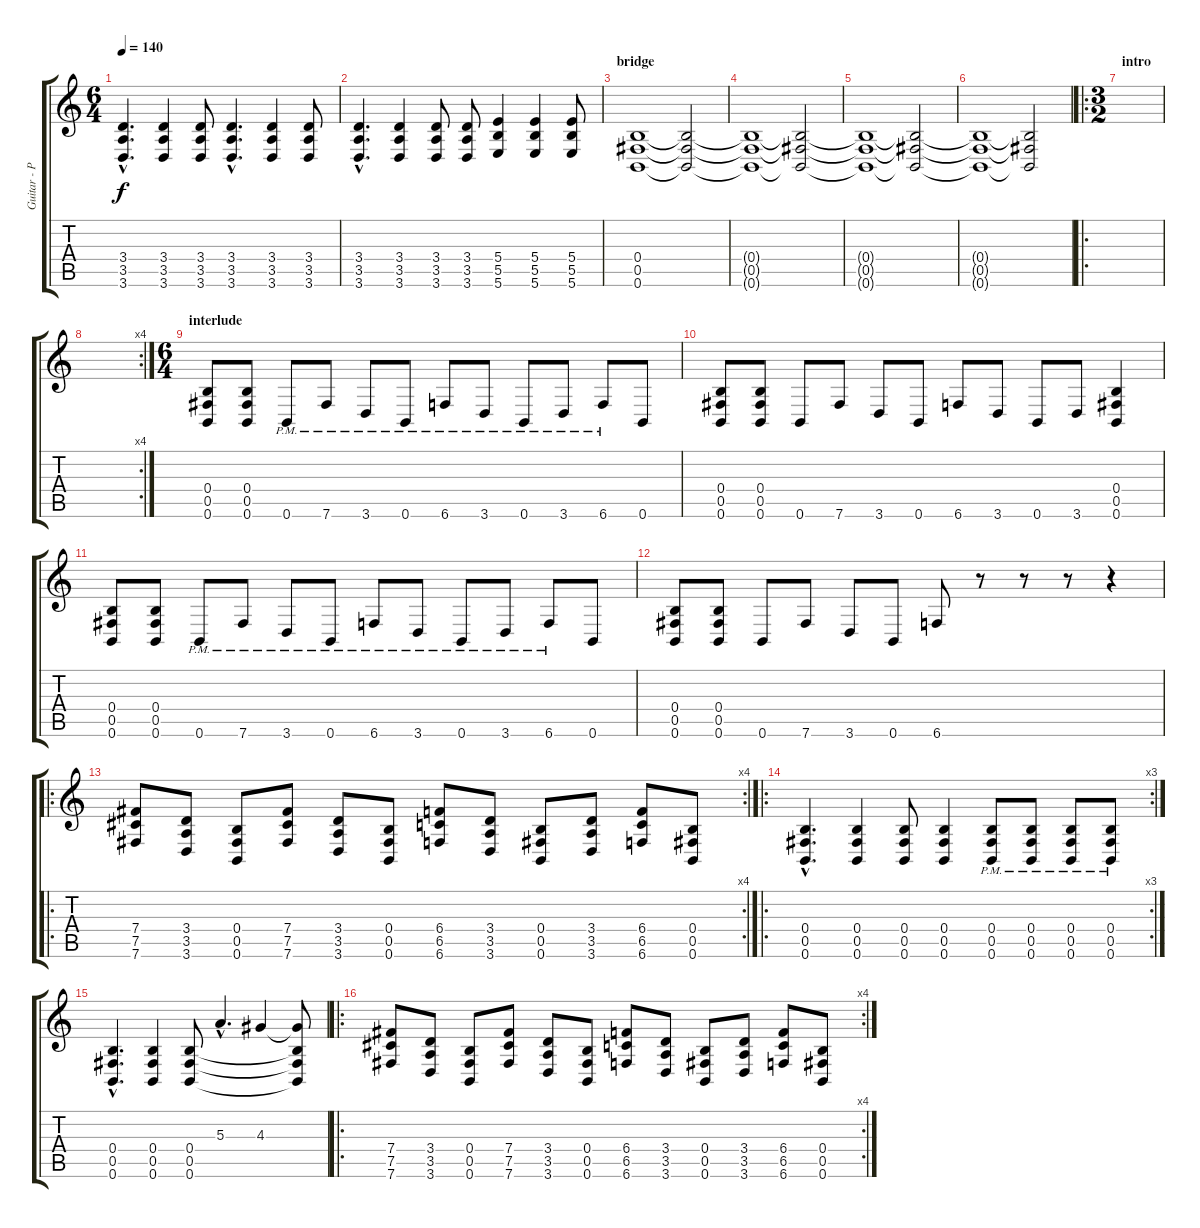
\track ("Guitar - Pete" "Guitar - P") {instrument overdrivenguitar}
\staff {score tabs}
\tuning (Db4 Ab3 E3 B2 Gb2 B1) {hide}
\ts (6 4)
\tempo 140
\clef g2
\ks c
(3.4{hac} 3.5{hac} 3.6{hac}).4{d dy f} (3.4 3.5 3.6).4 (3.4 3.5 3.6).8 (3.4{hac} 3.5{hac} 3.6{hac}).4{d} (3.4 3.5 3.6).4 (3.4 3.5 3.6).8 |
(3.4{hac} 3.5{hac} 3.6{hac}).4{d} (3.4 3.5 3.6).4 (3.4 3.5 3.6).8 (3.4 3.5 3.6).8 (5.4 5.5 5.6).4 (5.4 5.5 5.6).4 (5.4 5.5 5.6).8 |
\section ("" "bridge")
(0.4 0.5 0.6).1 (0.4{t} 0.5{t} 0.6{t}).2 |
(0.4{t} 0.5{t} 0.6{t}).1 (0.4{t} 0.5{t} 0.6{t}).2 |
(0.4{t} 0.5{t} 0.6{t}).1 (0.4{t} 0.5{t} 0.6{t}).2 |
(0.4{t} 0.5{t} 0.6{t}).1 (0.4{t} 0.5{t} 0.6{t}).2 |
\ro
\ts (3 2)
\section ("" "intro")
|
\rc 4
|
\ts (6 4)
\section ("" "interlude")
(0.4 0.5 0.6).8 (0.4 0.5 0.6).8 0.6{pm}.8 7.6{pm}.8 3.6{pm}.8 0.6{pm}.8 6.6{pm}.8 3.6{pm}.8 0.6{pm}.8 3.6{pm}.8 6.6{pm}.8 0.6.8 |
(0.4 0.5 0.6).8 (0.4 0.5 0.6).8 0.6.8 7.6.8 3.6.8 0.6.8 6.6.8 3.6.8 0.6.8 3.6.8 (0.4 0.5 0.6).4 |
(0.4 0.5 0.6).8 (0.4 0.5 0.6).8 0.6{pm}.8 7.6{pm}.8 3.6{pm}.8 0.6{pm}.8 6.6{pm}.8 3.6{pm}.8 0.6{pm}.8 3.6{pm}.8 6.6{pm}.8 0.6.8 |
(0.4 0.5 0.6).8 (0.4 0.5 0.6).8 0.6.8 7.6.8 3.6.8 0.6.8 6.6.8 r.8 r.8 r.8 r.4 |
\ro
\rc 4
(7.4 7.5 7.6).8 (3.4 3.5 3.6).8 (0.4 0.5 0.6).8 (7.4 7.5 7.6).8 (3.4 3.5 3.6).8 (0.4 0.5 0.6).8 (6.4 6.5 6.6).8 (3.4 3.5 3.6).8 (0.4 0.5 0.6).8 (3.4 3.5 3.6).8 (6.4 6.5 6.6).8 (0.4 0.5 0.6).8 |
\ro
\rc 3
(0.4{hac} 0.5{hac} 0.6{hac}).4{d} (0.4 0.5 0.6).4 (0.4 0.5 0.6).8 (0.4 0.5 0.6).4 (0.4{pm} 0.5{pm} 0.6{pm}).8 (0.4{pm} 0.5{pm} 0.6{pm}).8 (0.4{pm} 0.5{pm} 0.6{pm}).8 (0.4{pm} 0.5{pm} 0.6{pm}).8 |
(0.4{hac} 0.5{hac} 0.6{hac}).4{d} (0.4 0.5 0.6).4 (0.4 0.5 0.6).8 5.3{hac}.4{d} 4.3.4 (4.3{t} 0.4{t} 0.5{t} 0.6{t}).8 |
\ro
\rc 4
(7.4 7.5 7.6).8 (3.4 3.5 3.6).8 (0.4 0.5 0.6).8 (7.4 7.5 7.6).8 (3.4 3.5 3.6).8 (0.4 0.5 0.6).8 (6.4 6.5 6.6).8 (3.4 3.5 3.6).8 (0.4 0.5 0.6).8 (3.4 3.5 3.6).8 (6.4 6.5 6.6).8 (0.4 0.5 0.6).8
